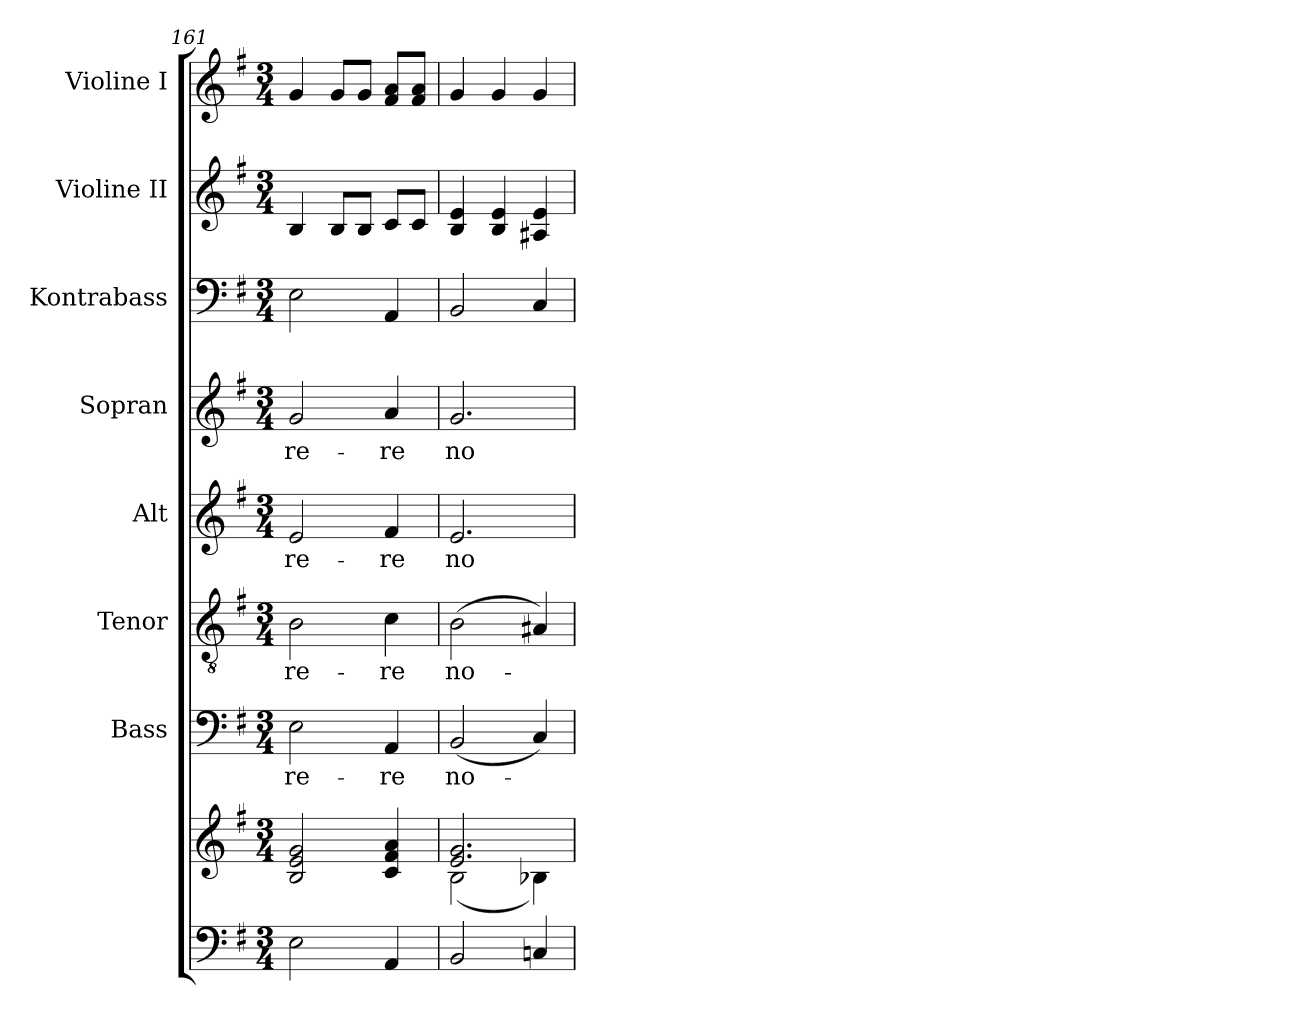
**kern	**kern	**kern	**text	**kern	**text	**kern	**text	**kern	**text	**kern	**kern	**kern
*part8	*part8	*part7	*part7	*part6	*part6	*part5	*part5	*part4	*part4	*part3	*part2	*part1
*staff9	*staff8	*staff7	*staff7	*staff6	*staff6	*staff5	*staff5	*staff4	*staff4	*staff3	*staff2	*staff1
*	*	*I"Bass	*	*I"Tenor	*	*I"Alt	*	*I"Sopran	*	*I"Kontrabass	*I"Violine II	*I"Violine I
*	*	*I'B.	*	*I'T.	*	*I'A.	*	*I'S.	*	*I'Kb.	*I'Vl. II	*I'Vl. I
*clefF4	*clefG2	*clefF4	*	*clefGv2	*	*clefG2	*	*clefG2	*	*clefF4	*clefG2	*clefG2
*	*	*	*	*	*	*	*	*	*	*ITrd7c12	*	*
*k[f#]	*k[f#]	*k[f#]	*	*k[f#]	*	*k[f#]	*	*k[f#]	*	*k[f#]	*k[f#]	*k[f#]
*G:	*G:	*G:	*	*G:	*	*G:	*	*G:	*	*G:	*G:	*G:
*M3/4	*M3/4	*M3/4	*	*M3/4	*	*M3/4	*	*M3/4	*	*M3/4	*M3/4	*M3/4
=161	=161	=161	=161	=161	=161	=161	=161	=161	=161	=161	=161	=161
!	!	!	!LO:LY:b	!	!LO:LY:b	!	!LO:LY:b	!	!LO:LY:b	!	!	!
2E\	2B/ 2e/ 2g/	2E\	-re-	2B\	-re-	2e/	-re-	2g/	-re-	2EE\	4B/	4g/
.	.	.	.	.	.	.	.	.	.	.	8B/L	8g/L
.	.	.	.	.	.	.	.	.	.	.	8B/J	8g/J
!	!	!	!LO:LY:b	!	!LO:LY:b	!	!LO:LY:b	!	!LO:LY:b	!	!	!
4AA/	4c/ 4f#/ 4a/	4AA/	-re	4c\	-re	4f#/	-re	4a/	-re	4AAA/	8c/L	8f#/ 8a/L
.	.	.	.	.	.	.	.	.	.	.	8c/J	8f#/ 8a/J
=162	=162	=162	=162	=162	=162	=162	=162	=162	=162	=162	=162	=162
*	*^	*	*	*	*	*	*	*	*	*	*	*
!	!	!	!	!LO:LY:b	!	!LO:LY:b	!	!LO:LY:b	!	!LO:LY:b	!	!	!
2BB/	2.e/ 2.g/	(<2B\	(<2BB/	no-	(>2B\	no-	2.e/	no-	2.g/	no-	2BBB/	4B/ 4e/	4g/
.	.	.	.	.	.	.	.	.	.	.	.	4B/ 4e/	4g/
4Cn/	.	4B-X\)	4C/)	.	4A#X/)	.	.	.	.	.	4CC/	4A#X/ 4e/	4g/
*	*v	*v	*	*	*	*	*	*	*	*	*	*	*
=	=	=	=	=	=	=	=	=	=	=	=	=
*-	*-	*-	*-	*-	*-	*-	*-	*-	*-	*-	*-	*-
